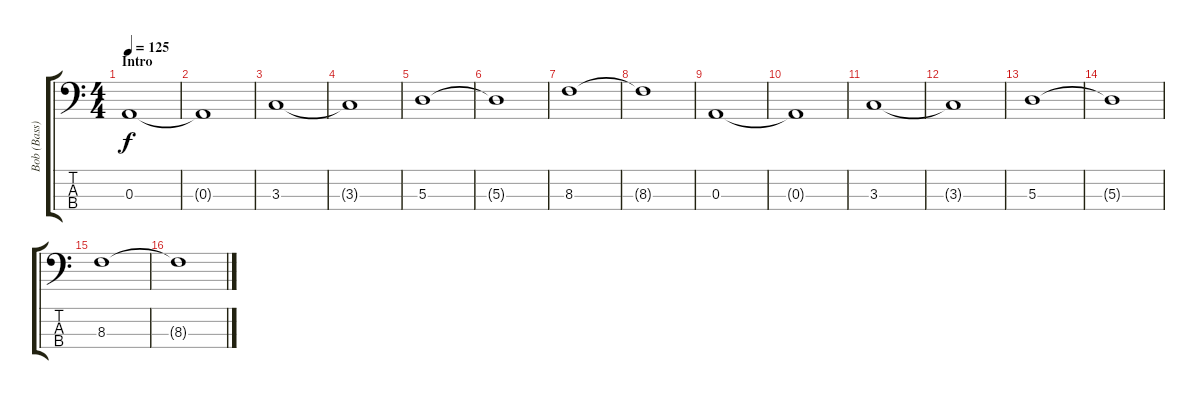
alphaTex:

\track ("Bob (Bass)" "Bob (Bass)") {instrument electricbasspick}
\staff {score tabs}
\tuning (G2 D2 A1 E1) {hide}
\ts (4 4)
\section ("" "Intro")
\tempo 125
\clef f4
\ks c
0.3.1{dy f instrument electricbasspick} |
0.3{t}.1 |
3.3.1 |
3.3{t}.1 |
5.3.1 |
5.3{t}.1 |
8.3.1 |
8.3{t}.1 |
0.3.1 |
0.3{t}.1 |
3.3.1 |
3.3{t}.1 |
5.3.1 |
5.3{t}.1 |
8.3.1 |
8.3{t}.1
